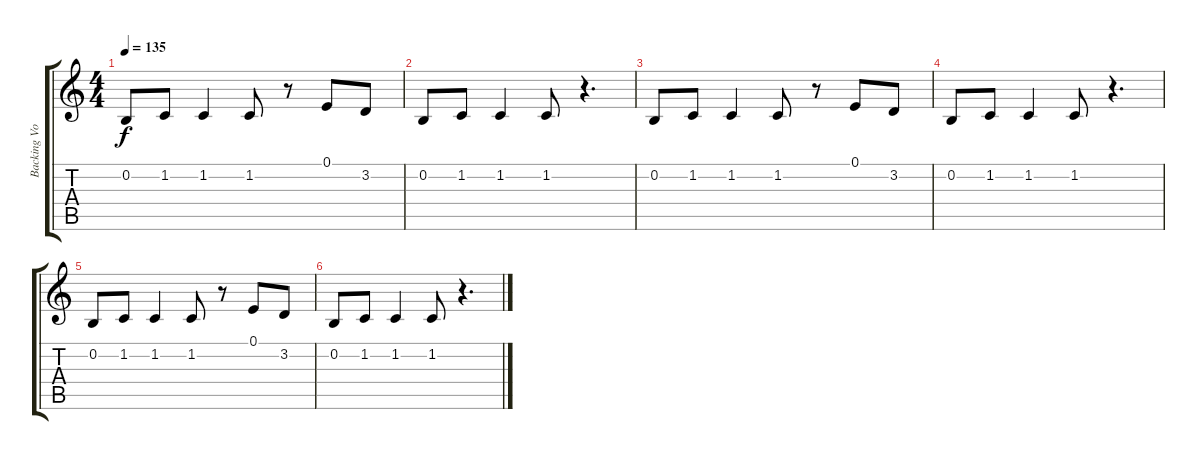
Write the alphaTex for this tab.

\track ("Backing Vocals" "Backing Vo") {instrument clarinet}
\staff {score tabs}
\tuning (E4 B3 G3 D3 A2 E2) {hide}
\ts (4 4)
\tempo 135
\clef g2
\ks c
0.2.8{dy f} 1.2.8 1.2.4 1.2.8 r.8 0.1.8 3.2.8 |
0.2.8 1.2.8 1.2.4 1.2.8 r.4{d} |
0.2.8 1.2.8 1.2.4 1.2.8 r.8 0.1.8 3.2.8 |
0.2.8 1.2.8 1.2.4 1.2.8 r.4{d} |
0.2.8 1.2.8 1.2.4 1.2.8 r.8 0.1.8 3.2.8 |
0.2.8 1.2.8 1.2.4 1.2.8 r.4{d}
